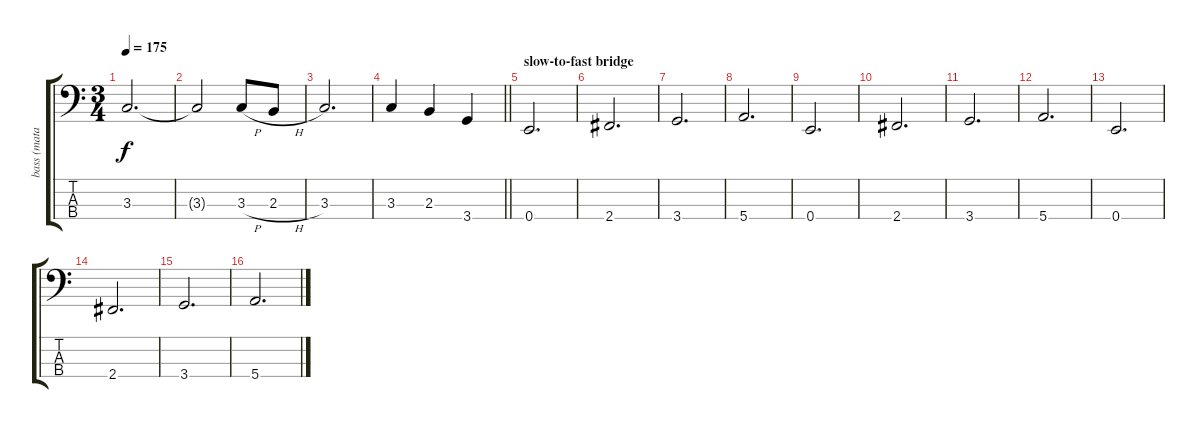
\track ("bass (matatabi)" "bass (mata") {instrument electricbasspick}
\staff {score tabs}
\tuning (G2 D2 A1 E1) {hide}
\ts (3 4)
\tempo 175
\clef f4
\ks c
3.3.2{d dy f} |
3.3{t}.2 3.3{h}.8 2.3{h}.8 |
3.3.2{d} |
\barLineRight lightlight
3.3.4 2.3.4 3.4.4 |
\section ("" "slow-to-fast bridge")
0.4.2{d} |
2.4.2{d} |
3.4.2{d} |
5.4.2{d} |
0.4.2{d} |
2.4.2{d} |
3.4.2{d} |
5.4.2{d} |
0.4.2{d} |
2.4.2{d} |
3.4.2{d} |
5.4.2{d}
